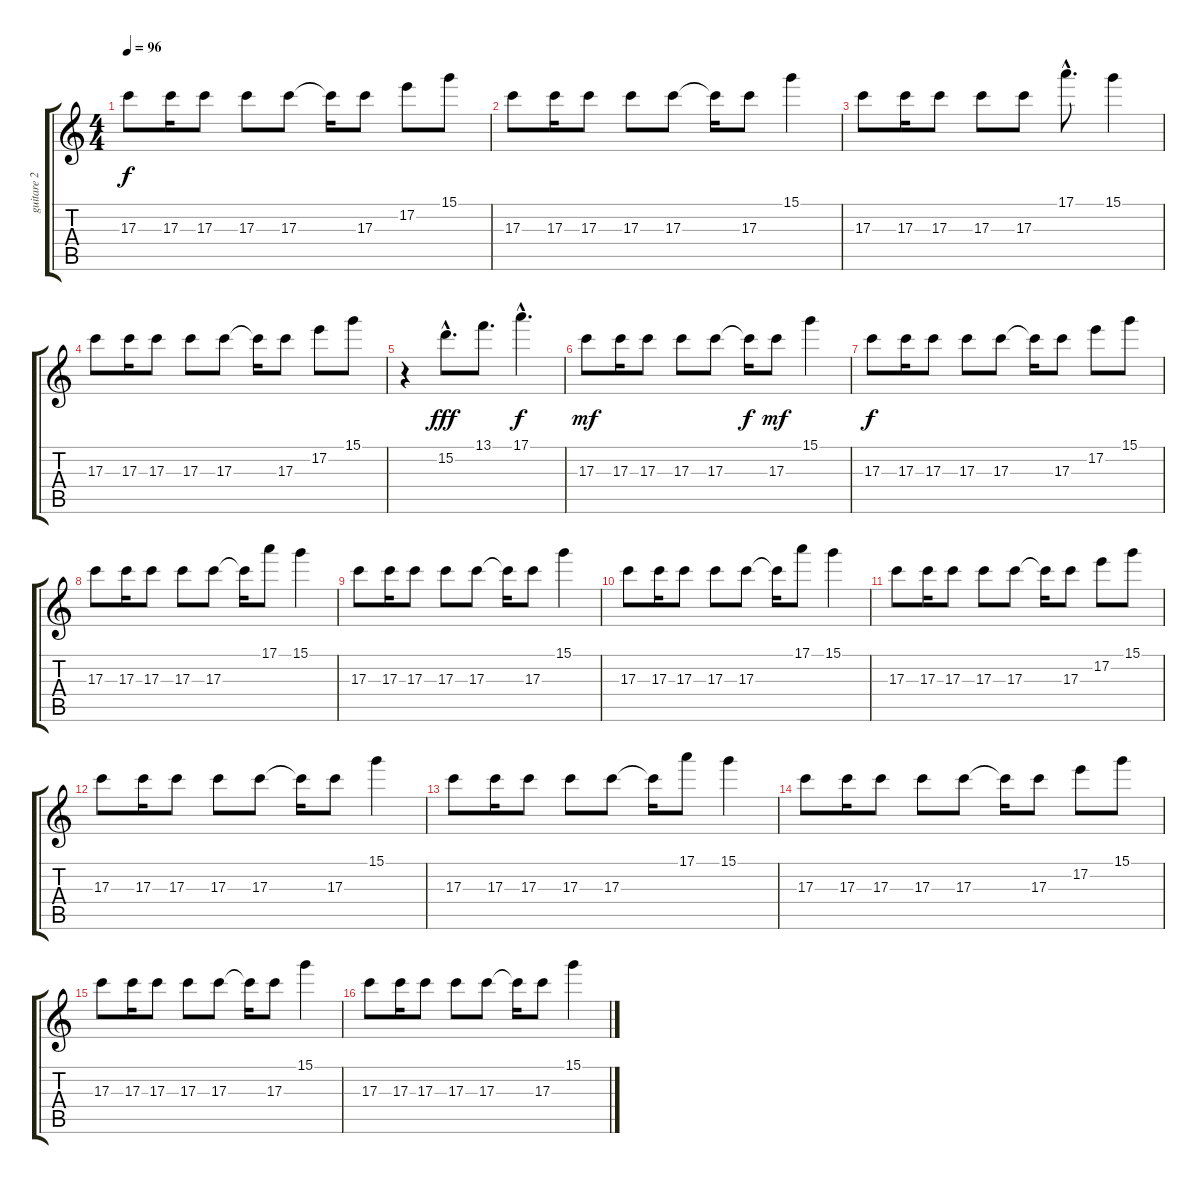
\track ("guitare 2" "guitare 2") {instrument distortionguitar}
\staff {score tabs}
\tuning (E4 B3 G3 D3 A2 E2) {hide}
\ts (4 4)
\tempo 96
\clef g2
\ks c
17.3.8{dy f} 17.3.16 17.3.8 17.3.8 17.3.8 17.3{t}.16 17.3.8 17.2.8 15.1.8 |
17.3.8 17.3.16 17.3.8 17.3.8 17.3.8 17.3{t}.16 17.3.8 15.1.4 |
17.3.8 17.3.16 17.3.8 17.3.8 17.3.8 17.1{hac}.8{d} 15.1.4 |
17.3.8 17.3.16 17.3.8 17.3.8 17.3.8 17.3{t}.16 17.3.8 17.2.8 15.1.8 |
r.4 15.2{hac}.8{d dy fff} 13.1.8{d} 17.1{hac}.4{d dy f} |
17.3.8{dy mf} 17.3.16 17.3.8 17.3.8 17.3.8 17.3{t}.16{dy f} 17.3.8{dy mf} 15.1.4 |
17.3.8{dy f} 17.3.16 17.3.8 17.3.8 17.3.8 17.3{t}.16 17.3.8 17.2.8 15.1.8 |
17.3.8 17.3.16 17.3.8 17.3.8 17.3.8 17.3{t}.16 17.1.8 15.1.4 |
17.3.8 17.3.16 17.3.8 17.3.8 17.3.8 17.3{t}.16 17.3.8 15.1.4 |
17.3.8 17.3.16 17.3.8 17.3.8 17.3.8 17.3{t}.16 17.1.8 15.1.4 |
17.3.8 17.3.16 17.3.8 17.3.8 17.3.8 17.3{t}.16 17.3.8 17.2.8 15.1.8 |
17.3.8 17.3.16 17.3.8 17.3.8 17.3.8 17.3{t}.16 17.3.8 15.1.4 |
17.3.8 17.3.16 17.3.8 17.3.8 17.3.8 17.3{t}.16 17.1.8 15.1.4 |
17.3.8 17.3.16 17.3.8 17.3.8 17.3.8 17.3{t}.16 17.3.8 17.2.8 15.1.8 |
17.3.8 17.3.16 17.3.8 17.3.8 17.3.8 17.3{t}.16 17.3.8 15.1.4 |
17.3.8 17.3.16 17.3.8 17.3.8 17.3.8 17.3{t}.16 17.3.8 15.1.4
